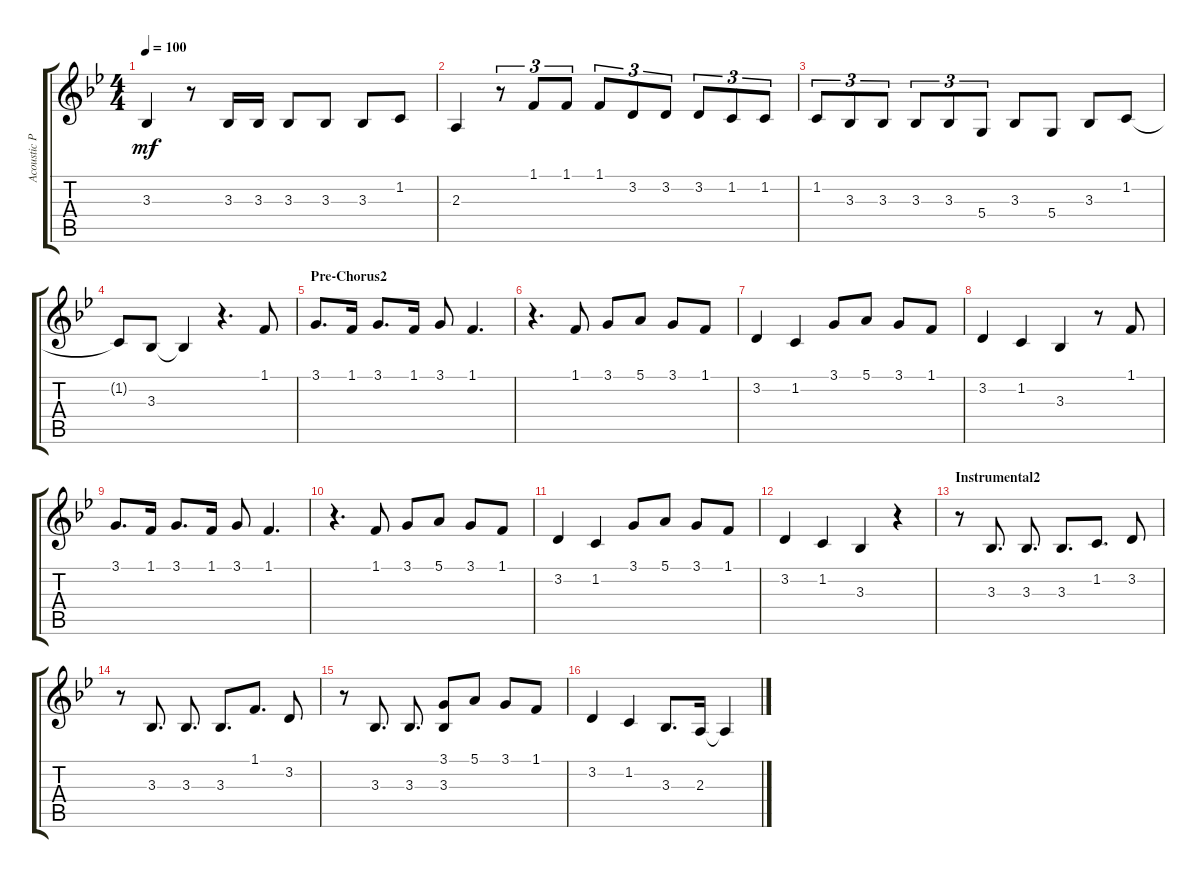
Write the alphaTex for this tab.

\track ("Acoustic Piano" "Acoustic P") {instrument acousticgrandpiano}
\staff {score tabs}
\tuning (E4 B3 G3 D3 A2 E2) {hide}
\ts (4 4)
\tempo 100
\clef g2
\ks gminor
3.3.4{dy mf} r.8 3.3.16 3.3.16 3.3.8 3.3.8 3.3.8 1.2.8 |
2.3.4 r.8{tu (3 2)} 1.1.8{tu (3 2)} 1.1.8{tu (3 2)} 1.1.8{tu (3 2)} 3.2.8{tu (3 2)} 3.2.8{tu (3 2)} 3.2.8{tu (3 2)} 1.2.8{tu (3 2)} 1.2.8{tu (3 2)} |
1.2.8{tu (3 2)} 3.3.8{tu (3 2)} 3.3.8{tu (3 2)} 3.3.8{tu (3 2)} 3.3.8{tu (3 2)} 5.4.8{tu (3 2)} 3.3.8 5.4.8 3.3.8 1.2.8 |
1.2{t}.8 3.3.8 3.3{t}.4 r.4{d} 1.1.8 |
\section ("" "Pre-Chorus2")
3.1.8{d} 1.1.16 3.1.8{d} 1.1.16 3.1.8 1.1.4{d} |
r.4{d} 1.1.8 3.1.8 5.1.8 3.1.8 1.1.8 |
3.2.4 1.2.4 3.1.8 5.1.8 3.1.8 1.1.8 |
3.2.4 1.2.4 3.3.4 r.8 1.1.8 |
3.1.8{d} 1.1.16 3.1.8{d} 1.1.16 3.1.8 1.1.4{d} |
r.4{d} 1.1.8 3.1.8 5.1.8 3.1.8 1.1.8 |
3.2.4 1.2.4 3.1.8 5.1.8 3.1.8 1.1.8 |
3.2.4 1.2.4 3.3.4 r.4 |
\section ("" "Instrumental2")
r.8 3.3.8{d} 3.3.8{d} 3.3.8{d} 1.2.8{d} 3.2.8 |
r.8 3.3.8{d} 3.3.8{d} 3.3.8{d} 1.1.8{d} 3.2.8 |
r.8 3.3.8{d} 3.3.8{d} (3.1 3.3).8 5.1.8 3.1.8 1.1.8 |
3.2.4 1.2.4 3.3.8{d} 2.3.16 2.3{t}.4
